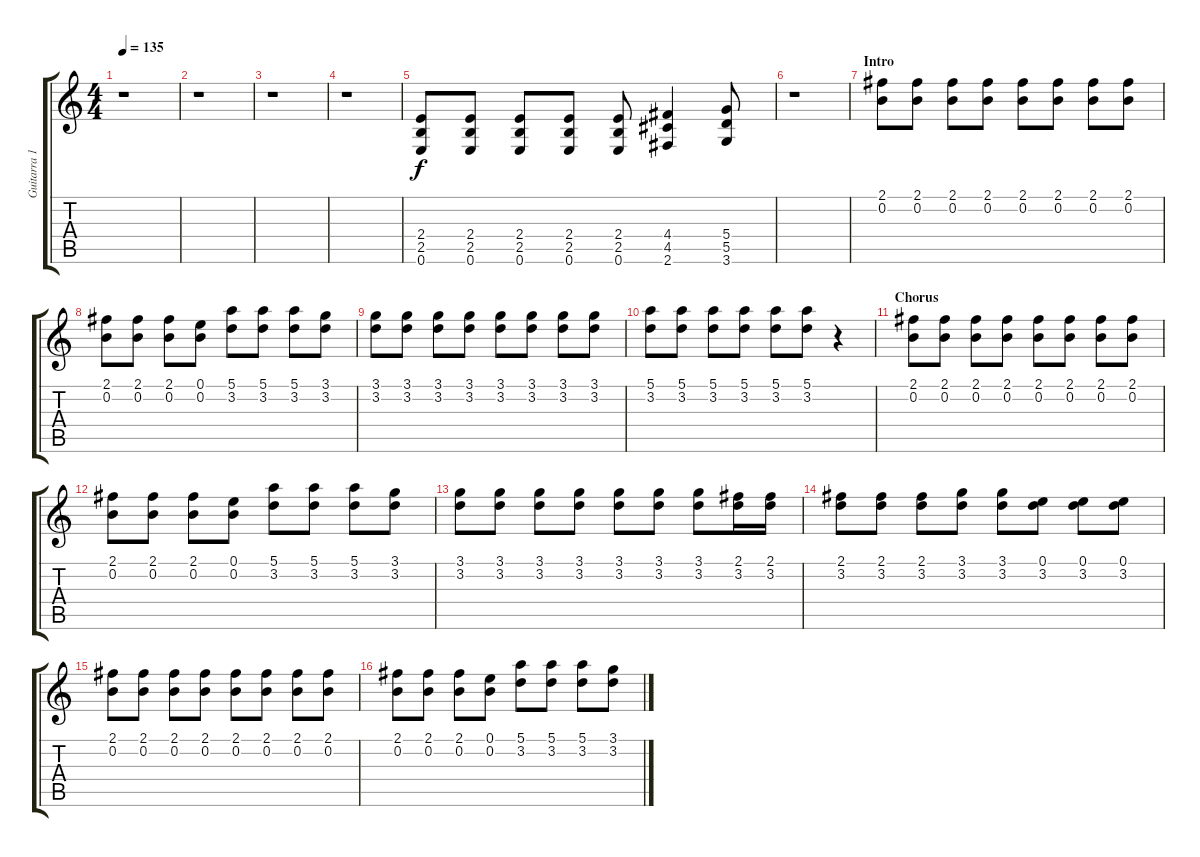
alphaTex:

\track ("Guitarra 1 - Mathias" "Guitarra 1") {instrument distortionguitar}
\staff {score tabs}
\tuning (E4 B3 G3 D3 A2 E2) {hide}
\ts (4 4)
\tempo 135
\clef g2
\ks c
r.1{dy f} |
r.1 |
r.1 |
r.1 |
(2.4 2.5 0.6).8 (2.4 2.5 0.6).8 (2.4 2.5 0.6).8 (2.4 2.5 0.6).8 (2.4 2.5 0.6).8 (4.4 4.5 2.6).4 (5.4 5.5 3.6).8 |
r.1 |
\section ("" "Intro")
(2.1 0.2).8 (2.1 0.2).8 (2.1 0.2).8 (2.1 0.2).8 (2.1 0.2).8 (2.1 0.2).8 (2.1 0.2).8 (2.1 0.2).8 |
(2.1 0.2).8 (2.1 0.2).8 (2.1 0.2).8 (0.1 0.2).8 (5.1 3.2).8 (5.1 3.2).8 (5.1 3.2).8 (3.1 3.2).8 |
(3.1 3.2).8 (3.1 3.2).8 (3.1 3.2).8 (3.1 3.2).8 (3.1 3.2).8 (3.1 3.2).8 (3.1 3.2).8 (3.1 3.2).8 |
(5.1 3.2).8 (5.1 3.2).8 (5.1 3.2).8 (5.1 3.2).8 (5.1 3.2).8 (5.1 3.2).8 r.4 |
\section ("" "Chorus")
(2.1 0.2).8 (2.1 0.2).8 (2.1 0.2).8 (2.1 0.2).8 (2.1 0.2).8 (2.1 0.2).8 (2.1 0.2).8 (2.1 0.2).8 |
(2.1 0.2).8 (2.1 0.2).8 (2.1 0.2).8 (0.1 0.2).8 (5.1 3.2).8 (5.1 3.2).8 (5.1 3.2).8 (3.1 3.2).8 |
(3.1 3.2).8 (3.1 3.2).8 (3.1 3.2).8 (3.1 3.2).8 (3.1 3.2).8 (3.1 3.2).8 (3.1 3.2).8 (2.1 3.2).16 (2.1 3.2).16 |
(2.1 3.2).8 (2.1 3.2).8 (2.1 3.2).8 (3.1 3.2).8 (3.1 3.2).8 (0.1 3.2).8 (0.1 3.2).8 (0.1 3.2).8 |
(2.1 0.2).8 (2.1 0.2).8 (2.1 0.2).8 (2.1 0.2).8 (2.1 0.2).8 (2.1 0.2).8 (2.1 0.2).8 (2.1 0.2).8 |
(2.1 0.2).8 (2.1 0.2).8 (2.1 0.2).8 (0.1 0.2).8 (5.1 3.2).8 (5.1 3.2).8 (5.1 3.2).8 (3.1 3.2).8
